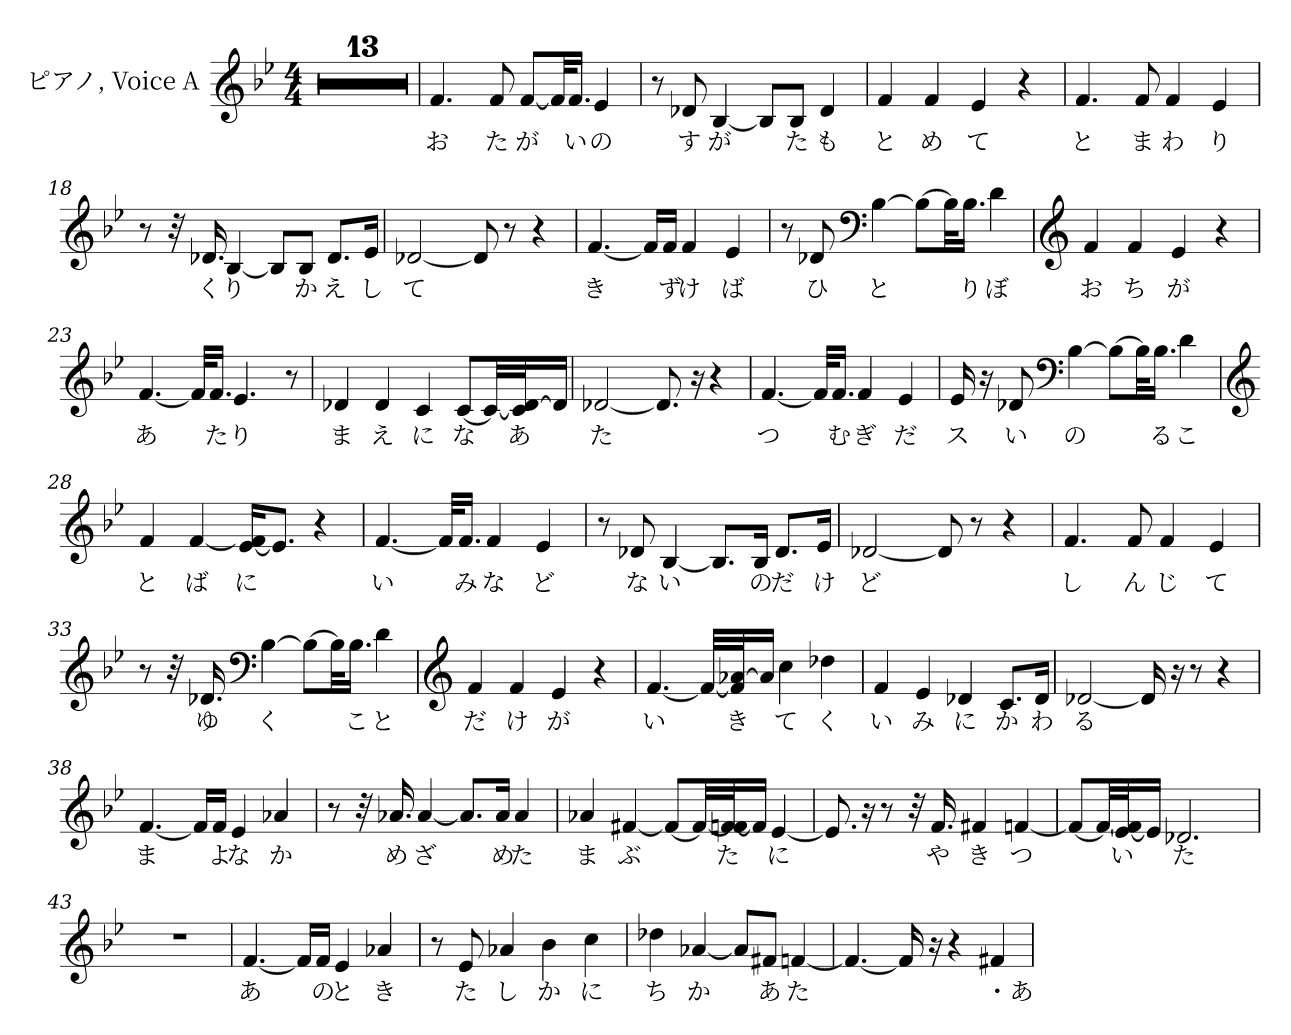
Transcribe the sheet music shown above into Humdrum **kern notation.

**kern	**text
*part1	*part1
*staff1	*staff1
*I"ピアノ, Voice A	*
*clefG2	*
*k[b-e-]	*
*M4/4	*
*MM140	*
=1	=1
1r	.
=2	=2
1r	.
=3	=3
1r	.
=4	=4
1r	.
=5	=5
1r	.
=6	=6
1r	.
=7	=7
1r	.
=8	=8
1r	.
=9	=9
1r	.
=10	=10
1r	.
=11	=11
1r	.
=12	=12
1r	.
=13	=13
1r	.
=14	=14
!	!LO:LY:b
4.f/	お
!	!LO:LY:b
8f/	た
!	!LO:LY:b
[8f/L	が
32f/KL]	.
!	!LO:LY:b
16.f/JJ	い
!	!LO:LY:b
4e-/	の
!!LO:LB:g=z
=15	=15
8r	.
!	!LO:LY:b
8d-X/	す
!	!LO:LY:b
[4B-/	が
8B-/L]	.
!	!LO:LY:b
8B-/J	た
!	!LO:LY:b
4d-/	も
=16	=16
!	!LO:LY:b
4f/	と
!	!LO:LY:b
4f/	め
!	!LO:LY:b
4e-/	て
4r	.
=17	=17
!	!LO:LY:b
4.f/	と
!	!LO:LY:b
8f/	ま
!	!LO:LY:b
4f/	わ
!	!LO:LY:b
4e-/	り
=18	=18
8r	.
32r	.
!	!LO:LY:b
16.d-X/	く
!	!LO:LY:b
[4B-/	り
8B-/L]	.
!	!LO:LY:b
8B-/J	か
!	!LO:LY:b
8.d-/L	え
!	!LO:LY:b
16e-/Jk	し
=19	=19
!	!LO:LY:b
[2d-X/	て
8d-/]	.
8r	.
4r	.
=20	=20
!	!LO:LY:b
[4.f/	き
16f/LL]	.
!	!LO:LY:b
16f/JJ	ず
!	!LO:LY:b
4f/	け
!	!LO:LY:b
4e-/	ば
!!LO:LB:g=z
=21	=21
8r	.
!	!LO:LY:b
8d-X/	ひ
*clefF4	*
!	!LO:LY:b
[4B-\	と
8B-\L_	.
32B-\KL]	.
!	!LO:LY:b
16.B-\JJ	り
!	!LO:LY:b
4d-\	ぼ
=22	=22
*clefG2	*
!	!LO:LY:b
4f/	お
!	!LO:LY:b
4f/	ち
!	!LO:LY:b
4e-/	が
4r	.
=23	=23
!	!LO:LY:b
[4.f/	あ
32f/KLL]	.
!	!LO:LY:b
16.f/JJ	た
!	!LO:LY:b
4.e-/	り
8r	.
=24	=24
!	!LO:LY:b
4d-X/	ま
!	!LO:LY:b
4d-/	え
!	!LO:LY:b
4c/	に
!	!LO:LY:b
[8c/L	な
32c/LL_	.
!	!LO:LY:b
32c/] [32d-/J	あ
16d-/JJ]	.
=25	=25
!	!LO:LY:b
[2d-X/	た
8.d-/]	.
16r	.
4r	.
=26	=26
!	!LO:LY:b
[4.f/	つ
32f/KLL]	.
!	!LO:LY:b
16.f/JJ	む
!	!LO:LY:b
4f/	ぎ
!	!LO:LY:b
4e-/	だ
!!LO:LB:g=z
=27	=27
!	!LO:LY:b
16e-/	ス
16r	.
!	!LO:LY:b
8d-X/	い
*clefF4	*
!	!LO:LY:b
[4B-\	の
8B-\L_	.
32B-\KL]	.
!	!LO:LY:b
16.B-\JJ	る
!	!LO:LY:b
4d-\	こ
=28	=28
*clefG2	*
!	!LO:LY:b
4f/	と
!	!LO:LY:b
[4f/	ば
!	!LO:LY:b
[16e-/ 16f/]KL	に
8.e-/J]	.
4r	.
=29	=29
!	!LO:LY:b
[4.f/	い
32f/KLL]	.
!	!LO:LY:b
16.f/JJ	み
!	!LO:LY:b
4f/	な
!	!LO:LY:b
4e-/	ど
=30	=30
8r	.
!	!LO:LY:b
8d-X/	な
!	!LO:LY:b
[4B-/	い
8.B-/L]	.
!	!LO:LY:b
16B-/Jk	の
!	!LO:LY:b
8.d-/L	だ
!	!LO:LY:b
16e-/Jk	け
=31	=31
!	!LO:LY:b
[2d-X/	ど
8d-/]	.
8r	.
4r	.
!!LO:LB:g=z
=32	=32
!	!LO:LY:b
4.f/	し
!	!LO:LY:b
8f/	ん
!	!LO:LY:b
4f/	じ
!	!LO:LY:b
4e-/	て
=33	=33
8r	.
32r	.
!	!LO:LY:b
16.d-X/	ゆ
*clefF4	*
!	!LO:LY:b
[4B-\	く
8B-\L_	.
32B-\KL]	.
!	!LO:LY:b
16.B-\JJ	こ
!	!LO:LY:b
4d-\	と
=34	=34
*clefG2	*
!	!LO:LY:b
4f/	だ
!	!LO:LY:b
4f/	け
!	!LO:LY:b
4e-/	が
4r	.
=35	=35
!	!LO:LY:b
[4.f/	い
32f/LLL_	.
!	!LO:LY:b
32f/] [32a-X/J	き
16a-/JJ]	.
!	!LO:LY:b
4cc\	て
!	!LO:LY:b
4dd-X\	く
=36	=36
!	!LO:LY:b
4f/	い
!	!LO:LY:b
4e-/	み
!	!LO:LY:b
4d-X/	に
!	!LO:LY:b
8.c/L	か
!	!LO:LY:b
16d-/Jk	わ
=37	=37
!	!LO:LY:b
[2d-X/	る
16d-/]	.
16r	.
8r	.
4r	.
!!LO:LB:g=z
=38	=38
!	!LO:LY:b
[4.f/	ま
16f/LL]	.
!	!LO:LY:b
16f/JJ	よ
!	!LO:LY:b
4e-/	な
!	!LO:LY:b
4a-X/	か
=39	=39
8r	.
32r	.
!	!LO:LY:b
16.a-X/	め
!	!LO:LY:b
[4a-/	ざ
8.a-/L]	.
!	!LO:LY:b
16a-/Jk	め
!	!LO:LY:b
4a-/	た
=40	=40
!	!LO:LY:b
4a-X/	ま
!	!LO:LY:b
[4f#X/	ぶ
8f#/L_	.
32f#/LL_	.
!	!LO:LY:b
[32fn/ 32f#/]J	た
16f/JJ]	.
!	!LO:LY:b
[4e-/	に
=41	=41
8.e-/]	.
16r	.
8r	.
32r	.
!	!LO:LY:b
16.f/	や
!	!LO:LY:b
4f#X/	き
!	!LO:LY:b
[4fn/	つ
=42	=42
8f/L_	.
32f/LL_	.
!	!LO:LY:b
[32e-/ 32f/]J	い
16e-/JJ]	.
!	!LO:LY:b
2.d-X/	た
=43	=43
1r	.
!!LO:LB:g=z
=44	=44
!	!LO:LY:b
[4.f/	あ
16f/LL]	.
!	!LO:LY:b
16f/JJ	の
!	!LO:LY:b
4e-/	と
!	!LO:LY:b
4a-X/	き
=45	=45
8r	.
!	!LO:LY:b
8e-/	た
!	!LO:LY:b
4a-X/	し
!	!LO:LY:b
4b-\	か
!	!LO:LY:b
4cc\	に
=46	=46
!	!LO:LY:b
4dd-X\	ち
!	!LO:LY:b
[4a-X/	か
8a-/L]	.
!	!LO:LY:b
8f#X/J	あ
!	!LO:LY:b
[4fn/	た
=47	=47
4.f/_	.
16f/]	.
16r	.
4r	.
!	!LO:LY:b
4f#X/	・あ
=	=
*-	*-
